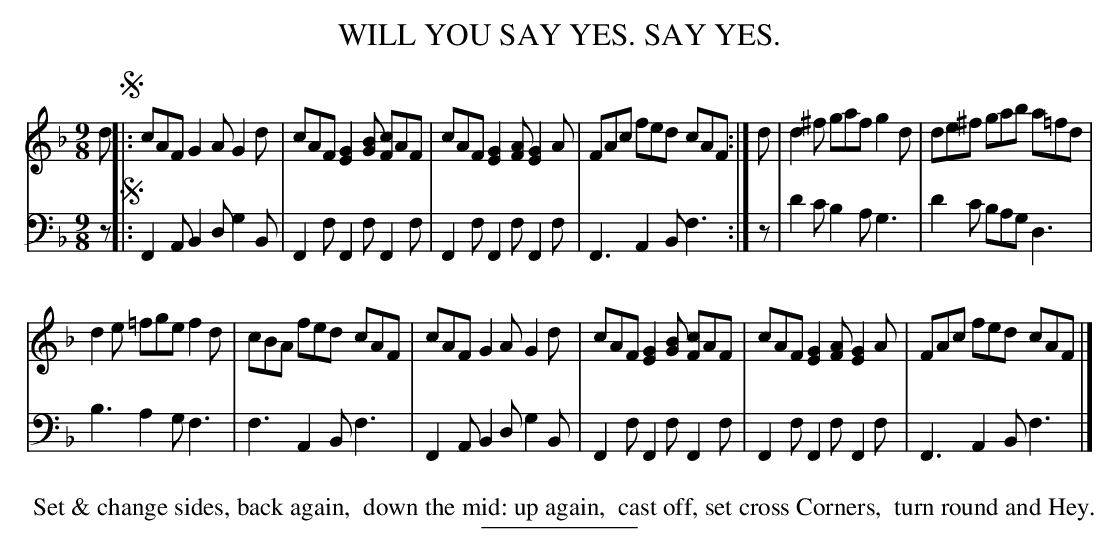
X:1
T: WILL YOU SAY YES. SAY YES.
M: 9/8
L: 1/8
K: F
V: 1 clef=treble middle=B
d !segno!|:\
cAF G2A G2d | cAF [G2E2][BG] [cF]AF |\
cAF [G2E2][AF] [G2E2]A | FAc fed cAF :|\
d |\
d2^f gaf g2d | de^f gab a=fd |
d2e =fge f2d | cBA fed cAF |\
cAF G2A G2d | cAF [G2E2][BG] [cF]AF |\
cAF [G2E2][AF] [G2E2]A | FAc fed cAF |]
V: 2 clef=bass middle=d
z !segno!|:\
F2A B2d g2B | F2f F2f F2f |\
F2f F2f F2f | F3 A2B f3 :|
z |\
d'2c' b2a g3 | d'2c' bag d3 |\
b3 a2g f3 | f3 A2B f3 |
F2A B2d g2B | F2f F2f F2f |\
F2f F2f F2f | F3 A2B f3 |]
